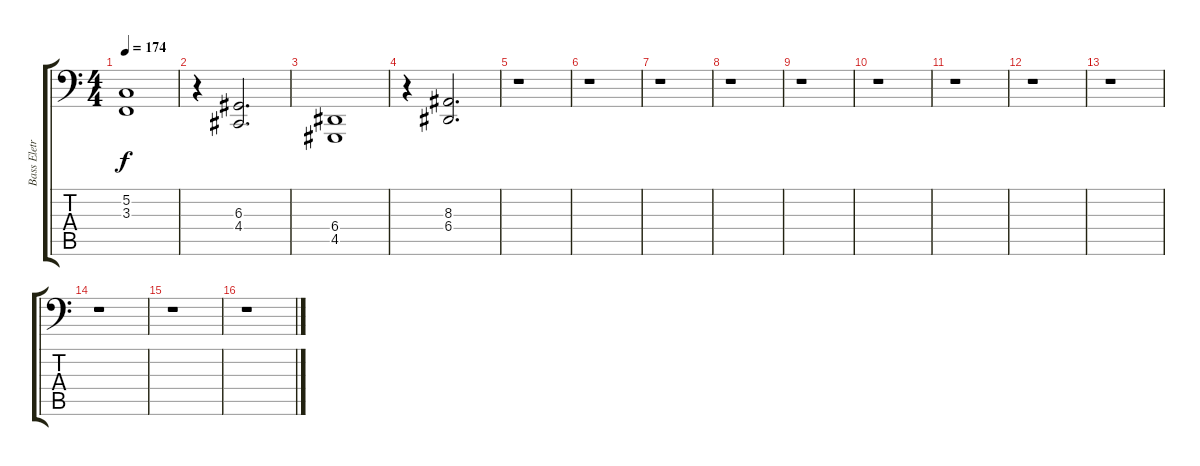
\track ("Bass Eletronic Effect" "Bass Eletr") {instrument synthbrass1}
\staff {score tabs}
\tuning (C3 G2 D2 A1 E1 B0) {hide}
\ts (4 4)
\tempo 174
\clef f4
\ks c
(5.2 3.3).1{dy f} |
r.4 (6.3 4.4).2{d} |
(6.4 4.5).1 |
r.4 (8.3 6.4).2{d} |
r.1 |
r.1 |
r.1 |
r.1 |
r.1 |
r.1 |
r.1 |
r.1 |
r.1 |
r.1 |
r.1 |
r.1
